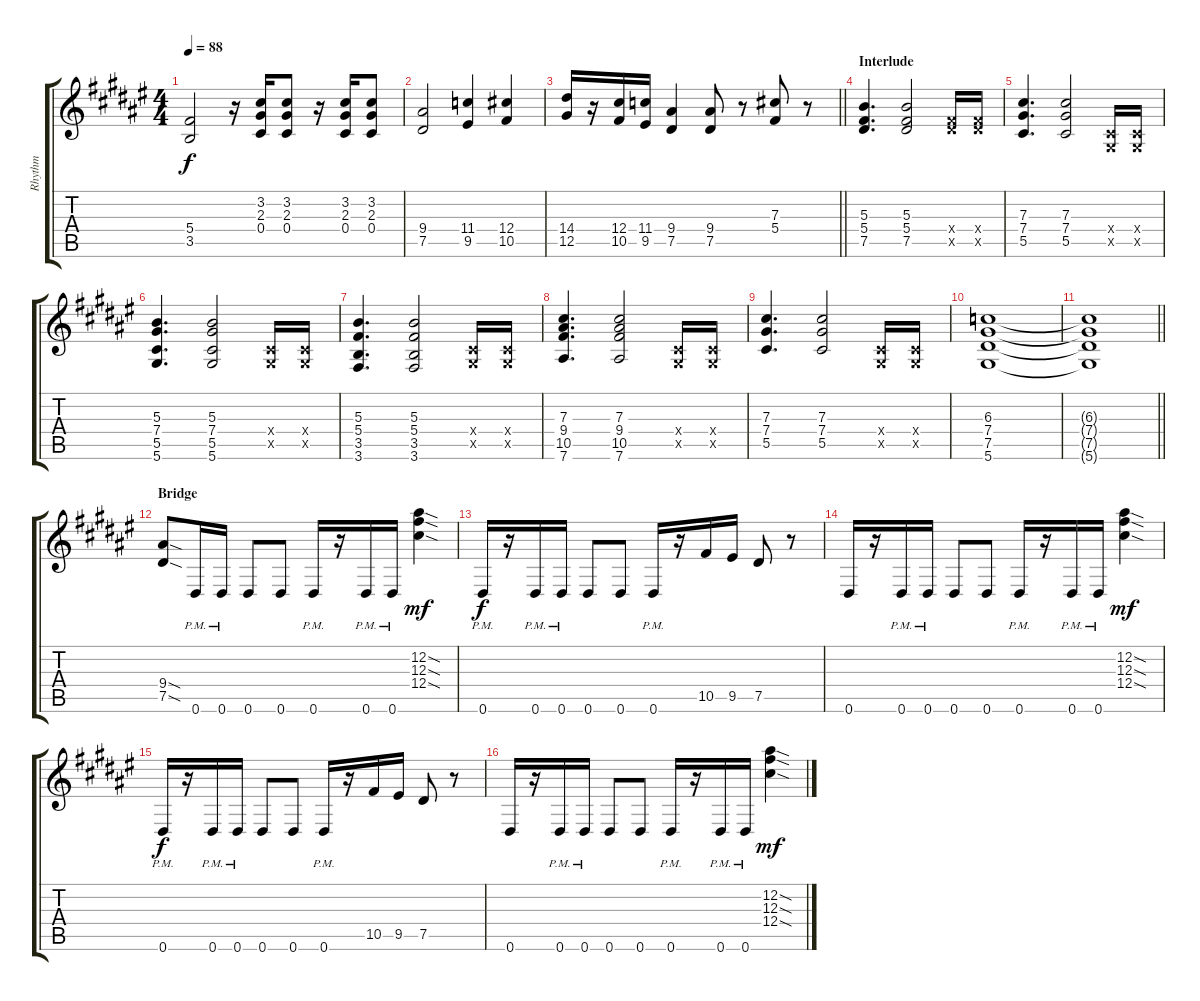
\track ("Rhythm" "Rhythm") {instrument overdrivenguitar}
\staff {score tabs}
\tuning (Eb4 Bb3 Gb3 Db3 Ab2 Eb2) {hide}
\ts (4 4)
\tempo 88
\clef g2
\ks f#
(5.4 3.5).2{dy f} r.16 (3.2 2.3 0.4).16 (3.2 2.3 0.4).8 r.16 (3.2 2.3 0.4).16 (3.2 2.3 0.4).8 |
(9.4 7.5).2 (11.4 9.5).4 (12.4 10.5).4 |
\barLineRight lightlight
(14.4 12.5).16 r.16 (12.4 10.5).16 (11.4 9.5).16 (9.4 7.5).4 (9.4 7.5).8 r.8 (7.3 5.4).8 r.8 |
\section ("" "Interlude")
(5.3 5.4 7.5).4{d volume 11} (5.3 5.4 7.5).2 (5.4{x} 7.5{x}).16 (5.4{x} 7.5{x}).16 |
(7.3 7.4 5.5).4{d} (7.3 7.4 5.5).2 (0.4{x} 0.5{x}).16 (0.4{x} 0.5{x}).16 |
(5.3 7.4 5.5 5.6).4{d} (5.3 7.4 5.5 5.6).2 (0.4{x} 0.5{x}).16 (0.4{x} 0.5{x}).16 |
(5.3 5.4 3.5 3.6).4{d} (5.3 5.4 3.5 3.6).2 (0.4{x} 0.5{x}).16 (0.4{x} 0.5{x}).16 |
(7.3 9.4 10.5 7.6).4{d} (7.3 9.4 10.5 7.6).2 (0.4{x} 0.5{x}).16 (0.4{x} 0.5{x}).16 |
(7.3 7.4 5.5).4{d} (7.3 7.4 5.5).2 (0.4{x} 0.5{x}).16 (0.4{x} 0.5{x}).16 |
(6.3 7.4 7.5 5.6).1 |
\barLineRight lightlight
(6.3{t} 7.4{t} 7.5{t} 5.6{t}).1 |
\section ("" "Bridge")
(9.4{sod} 7.5{sod}).8{volume 11} 0.6{pm}.16 0.6{pm}.16 0.6.8 0.6.8 0.6{pm}.16 r.16 0.6{pm}.16 0.6{pm}.16 (12.2{sod} 12.3{sod} 12.4{sod}).4{dy mf} |
0.6{pm}.16{dy f} r.16 0.6{pm}.16 0.6{pm}.16 0.6.8 0.6.8 0.6{pm}.16 r.16 10.5.16 9.5.16 7.5.8 r.8 |
0.6.16 r.16 0.6{pm}.16 0.6{pm}.16 0.6.8 0.6.8 0.6{pm}.16 r.16 0.6{pm}.16 0.6{pm}.16 (12.2{sod} 12.3{sod} 12.4{sod}).4{dy mf} |
0.6{pm}.16{dy f} r.16 0.6{pm}.16 0.6{pm}.16 0.6.8 0.6.8 0.6{pm}.16 r.16 10.5.16 9.5.16 7.5.8 r.8 |
0.6.16 r.16 0.6{pm}.16 0.6{pm}.16 0.6.8 0.6.8 0.6{pm}.16 r.16 0.6{pm}.16 0.6{pm}.16 (12.2{sod} 12.3{sod} 12.4{sod}).4{dy mf}
